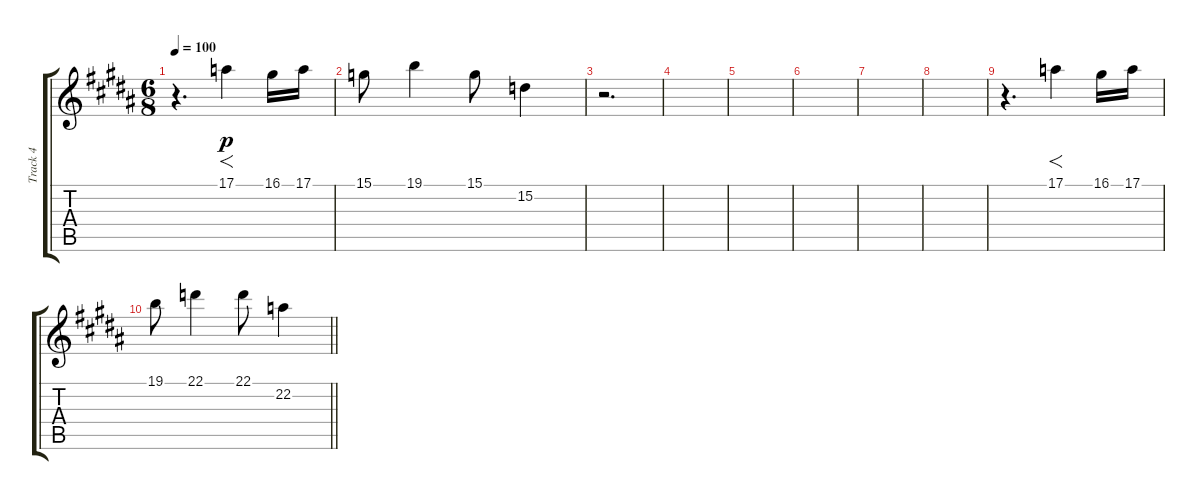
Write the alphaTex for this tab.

\track ("Track 4" "Track 4") {instrument fx7echoes}
\staff {score tabs}
\tuning (E4 B3 G3 D3 A2 E2) {hide}
\ts (6 8)
\tempo 100
\clef g2
\ks b
r.4{d dy mp} 17.1.4{f dy p} 16.1.16 17.1.16 |
15.1.8 19.1.4 15.1.8 15.2.4 |
r.2{d} |
|
|
|
|
|
r.4{d} 17.1.4{f} 16.1.16 17.1.16 |
\barLineRight lightlight
19.1.8 22.1.4 22.1.8 22.2.4
